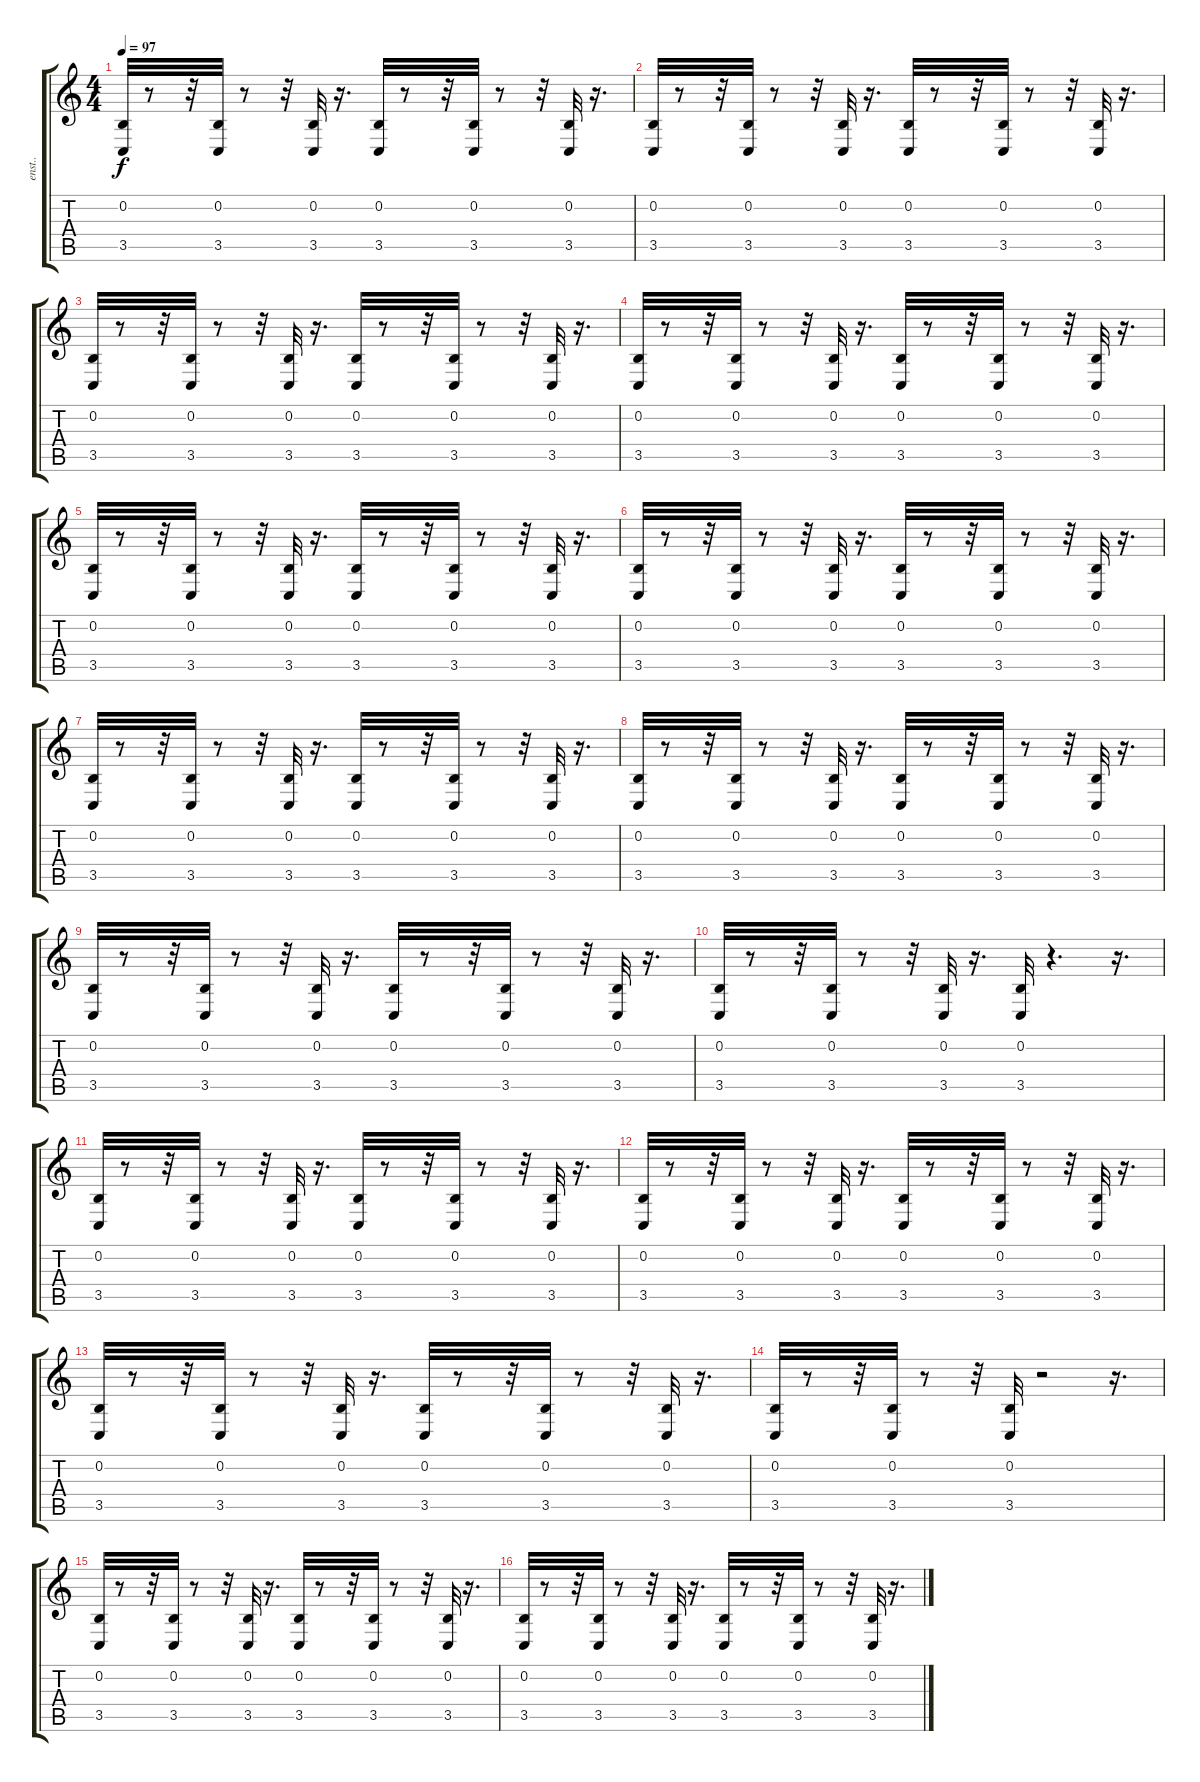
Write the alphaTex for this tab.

\track ("enst.." "enst..") {instrument guitarfretnoise}
\staff {score tabs}
\tuning (E4 B3 G3 D3 A2 E2) {hide}
\ts (4 4)
\tempo 97
\clef g2
\ks c
(0.2 3.5).32{dy f} r.8 r.32 (0.2 3.5).32 r.8 r.32 (0.2 3.5).32 r.16{d} (0.2 3.5).32 r.8 r.32 (0.2 3.5).32 r.8 r.32 (0.2 3.5).32 r.16{d} |
(0.2 3.5).32 r.8 r.32 (0.2 3.5).32 r.8 r.32 (0.2 3.5).32 r.16{d} (0.2 3.5).32 r.8 r.32 (0.2 3.5).32 r.8 r.32 (0.2 3.5).32 r.16{d} |
(0.2 3.5).32 r.8 r.32 (0.2 3.5).32 r.8 r.32 (0.2 3.5).32 r.16{d} (0.2 3.5).32 r.8 r.32 (0.2 3.5).32 r.8 r.32 (0.2 3.5).32 r.16{d} |
(0.2 3.5).32 r.8 r.32 (0.2 3.5).32 r.8 r.32 (0.2 3.5).32 r.16{d} (0.2 3.5).32 r.8 r.32 (0.2 3.5).32 r.8 r.32 (0.2 3.5).32 r.16{d} |
(0.2 3.5).32 r.8 r.32 (0.2 3.5).32 r.8 r.32 (0.2 3.5).32 r.16{d} (0.2 3.5).32 r.8 r.32 (0.2 3.5).32 r.8 r.32 (0.2 3.5).32 r.16{d} |
(0.2 3.5).32 r.8 r.32 (0.2 3.5).32 r.8 r.32 (0.2 3.5).32 r.16{d} (0.2 3.5).32 r.8 r.32 (0.2 3.5).32 r.8 r.32 (0.2 3.5).32 r.16{d} |
(0.2 3.5).32 r.8 r.32 (0.2 3.5).32 r.8 r.32 (0.2 3.5).32 r.16{d} (0.2 3.5).32 r.8 r.32 (0.2 3.5).32 r.8 r.32 (0.2 3.5).32 r.16{d} |
(0.2 3.5).32 r.8 r.32 (0.2 3.5).32 r.8 r.32 (0.2 3.5).32 r.16{d} (0.2 3.5).32 r.8 r.32 (0.2 3.5).32 r.8 r.32 (0.2 3.5).32 r.16{d} |
(0.2 3.5).32 r.8 r.32 (0.2 3.5).32 r.8 r.32 (0.2 3.5).32 r.16{d} (0.2 3.5).32 r.8 r.32 (0.2 3.5).32 r.8 r.32 (0.2 3.5).32 r.16{d} |
(0.2 3.5).32 r.8 r.32 (0.2 3.5).32 r.8 r.32 (0.2 3.5).32 r.16{d} (0.2 3.5).32 r.4{d} r.16{d} |
(0.2 3.5).32 r.8 r.32 (0.2 3.5).32 r.8 r.32 (0.2 3.5).32 r.16{d} (0.2 3.5).32 r.8 r.32 (0.2 3.5).32 r.8 r.32 (0.2 3.5).32 r.16{d} |
(0.2 3.5).32 r.8 r.32 (0.2 3.5).32 r.8 r.32 (0.2 3.5).32 r.16{d} (0.2 3.5).32 r.8 r.32 (0.2 3.5).32 r.8 r.32 (0.2 3.5).32 r.16{d} |
(0.2 3.5).32 r.8 r.32 (0.2 3.5).32 r.8 r.32 (0.2 3.5).32 r.16{d} (0.2 3.5).32 r.8 r.32 (0.2 3.5).32 r.8 r.32 (0.2 3.5).32 r.16{d} |
(0.2 3.5).32 r.8 r.32 (0.2 3.5).32 r.8 r.32 (0.2 3.5).32 r.2 r.16{d} |
(0.2 3.5).32 r.8 r.32 (0.2 3.5).32 r.8 r.32 (0.2 3.5).32 r.16{d} (0.2 3.5).32 r.8 r.32 (0.2 3.5).32 r.8 r.32 (0.2 3.5).32 r.16{d} |
(0.2 3.5).32 r.8 r.32 (0.2 3.5).32 r.8 r.32 (0.2 3.5).32 r.16{d} (0.2 3.5).32 r.8 r.32 (0.2 3.5).32 r.8 r.32 (0.2 3.5).32 r.16{d}
